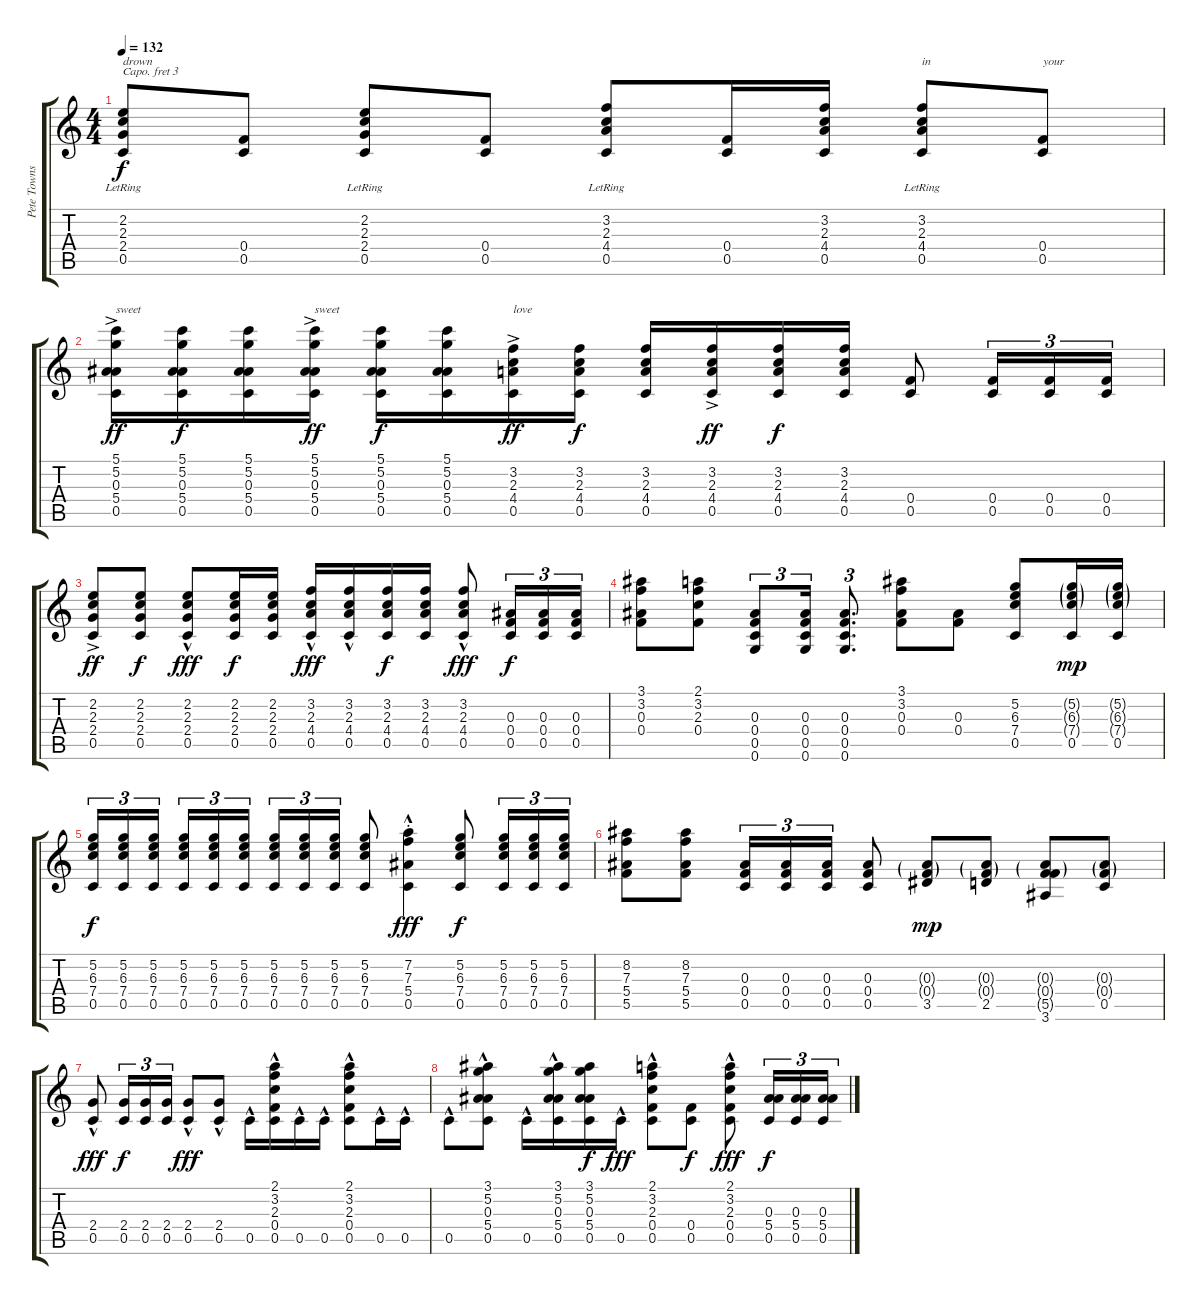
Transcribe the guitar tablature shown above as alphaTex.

\track ("Pete Townshend" "Pete Towns") {instrument acousticguitarsteel}
\staff {score tabs}
\capo 3
\tuning (E4 B3 G3 D3 A2 E2) {hide}
\ts (4 4)
\tempo 132
\clef g2
\ks c
(2.2{lr} 2.3{lr} 2.4 0.5).8{txt "drown" dy f} (0.4 0.5).8 (2.2{lr} 2.3{lr} 2.4 0.5).8 (0.4 0.5).8 (3.2{lr} 2.3{lr} 4.4 0.5).8 (0.4 0.5).16 (3.2 2.3 4.4 0.5).16 (3.2{lr} 2.3{lr} 4.4 0.5).8{txt "in"} (0.4 0.5).8{txt "your"} |
(5.1{ac} 5.2{ac} 0.3{ac} 5.4{ac} 0.5{ac}).16{txt "sweet" dy ff} (5.1 5.2 0.3 5.4 0.5).16{dy f} (5.1 5.2 0.3 5.4 0.5).16 (5.1{ac} 5.2{ac} 0.3{ac} 5.4{ac} 0.5{ac}).16{txt "sweet" dy ff} (5.1 5.2 0.3 5.4 0.5).16{dy f} (5.1 5.2 0.3 5.4 0.5).16 (3.2{ac} 2.3{ac} 4.4{ac} 0.5{ac}).16{txt "love" dy ff} (3.2 2.3 4.4 0.5).16{dy f} (3.2 2.3 4.4 0.5).16 (3.2{ac} 2.3{ac} 4.4{ac} 0.5{ac}).16{dy ff} (3.2 2.3 4.4 0.5).16{dy f} (3.2 2.3 4.4 0.5).16 (0.4 0.5).8 (0.4 0.5).16{tu (3 2)} (0.4 0.5).16{tu (3 2)} (0.4 0.5).16{tu (3 2)} |
(2.2{ac} 2.3{ac} 2.4{ac} 0.5{ac}).8{dy ff} (2.2 2.3 2.4 0.5).8{dy f} (2.2{hac} 2.3{hac} 2.4{hac} 0.5{hac}).8{dy fff} (2.2 2.3 2.4 0.5).16{dy f} (2.2 2.3 2.4 0.5).16 (3.2{hac} 2.3{hac} 4.4{hac} 0.5{hac}).16{dy fff} (3.2{hac} 2.3{hac} 4.4{hac} 0.5{hac}).16 (3.2 2.3 4.4 0.5).16{dy f} (3.2 2.3 4.4 0.5).16 (3.2{hac} 2.3{hac} 4.4{hac} 0.5{hac}).8{dy fff} (0.3 0.4 0.5).16{tu (3 2) dy f} (0.3 0.4 0.5).16{tu (3 2)} (0.3 0.4 0.5).16{tu (3 2)} |
(3.1 3.2 0.3 0.4).8 (2.1 3.2 2.3 0.4).8 (0.3 0.4 0.5 0.6).8{tu (3 2)} (0.3 0.4 0.5 0.6).16{tu (3 2)} (0.3 0.4 0.5 0.6).8{d tu (3 2)} (3.1 3.2 0.3 0.4).8 (0.3 0.4).8 (5.2 6.3 7.4 0.5).8 (5.2{g} 6.3{g} 7.4{g} 0.5).16{dy mp} (5.2{g} 6.3{g} 7.4{g} 0.5).16 |
(5.2 6.3 7.4 0.5).16{tu (3 2) dy f} (5.2 6.3 7.4 0.5).16{tu (3 2)} (5.2 6.3 7.4 0.5).16{tu (3 2) beam splitsecondary} (5.2 6.3 7.4 0.5).16{tu (3 2)} (5.2 6.3 7.4 0.5).16{tu (3 2)} (5.2 6.3 7.4 0.5).16{tu (3 2)} (5.2 6.3 7.4 0.5).16{tu (3 2)} (5.2 6.3 7.4 0.5).16{tu (3 2)} (5.2 6.3 7.4 0.5).16{tu (3 2)} (5.2 6.3 7.4 0.5).8 (7.2{st} 7.3{st} 5.4{hac st} 0.5{st}).4{dy fff} (5.2 6.3 7.4 0.5).8{dy f} (5.2 6.3 7.4 0.5).16{tu (3 2)} (5.2 6.3 7.4 0.5).16{tu (3 2)} (5.2 6.3 7.4 0.5).16{tu (3 2)} |
(8.2 7.3 5.4 5.5).8 (8.2 7.3 5.4 5.5).8 (0.3 0.4 0.5).16{tu (3 2)} (0.3 0.4 0.5).16{tu (3 2)} (0.3 0.4 0.5).16{tu (3 2)} (0.3 0.4 0.5).8 (0.3{g} 0.4{g} 3.5).8{dy mp} (0.3{g} 0.4{g} 2.5).8 (0.3{g} 0.4{g} 5.5{g} 3.6).8 (0.3{g} 0.4{g} 0.5).8 |
(2.4{hac} 0.5{hac}).8{dy fff} (2.4 0.5).16{tu (3 2) dy f} (2.4 0.5).16{tu (3 2)} (2.4 0.5).16{tu (3 2)} (2.4{hac} 0.5{hac}).8{dy fff} (2.4{hac} 0.5{hac}).8 0.5{hac}.16 (2.1 3.2 2.3 0.4 0.5{hac}).16 0.5{hac}.16 0.5{hac}.16 (2.1 3.2 2.3 0.4 0.5{hac}).8 0.5{hac}.16 0.5{hac}.16 |
0.5{hac}.8 (3.1 5.2 0.3 5.4 0.5{hac}).8 0.5{hac}.16 (3.1 5.2 0.3 5.4 0.5{hac}).16 (3.1 5.2 0.3 5.4 0.5).16{dy f} 0.5{hac}.16{dy fff} (2.1 3.2 2.3 0.4 0.5{hac}).8 (0.4 0.5).8{dy f} (2.1 3.2 2.3 0.4 0.5{hac}).8{dy fff} (0.3 5.4 0.5).16{tu (3 2) dy f} (0.3 5.4 0.5).16{tu (3 2)} (0.3 5.4 0.5).16{tu (3 2)}
